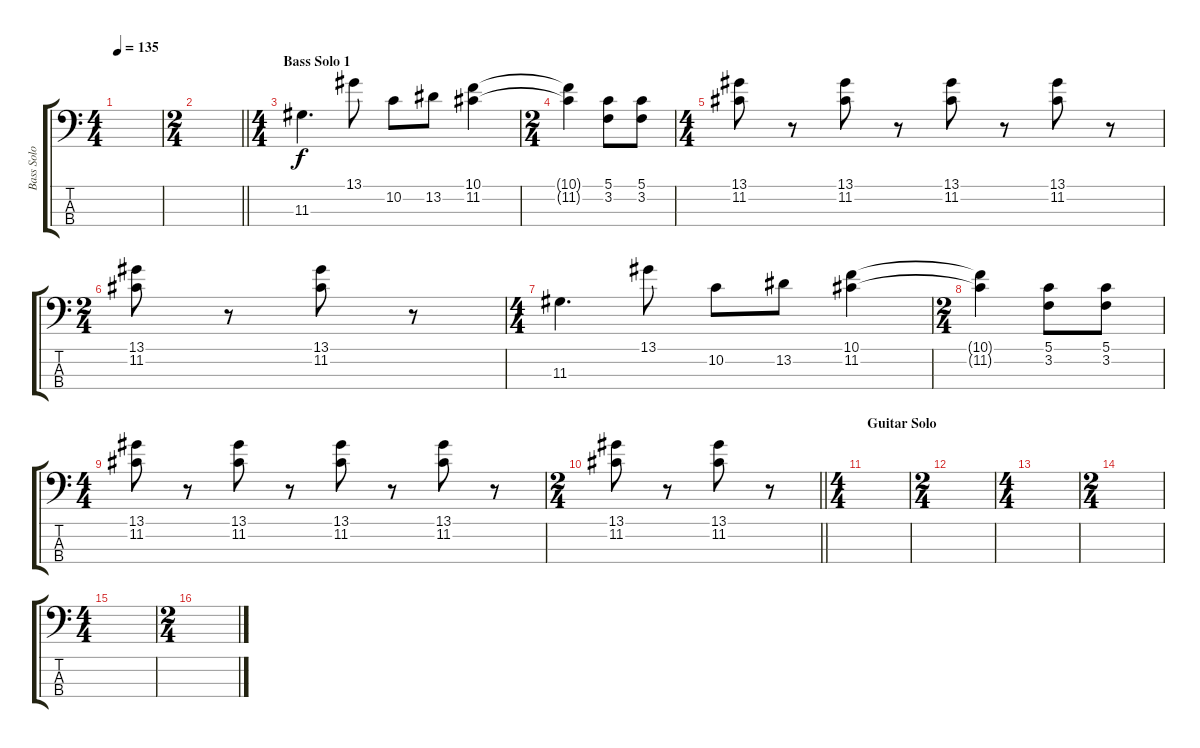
\track ("Bass Solo" "Bass Solo") {instrument slapbass2}
\staff {score tabs}
\tuning (G2 D2 A1 E1) {hide}
\ts (4 4)
\tempo 135
\clef f4
\ks c
|
\ts (2 4)
\barLineRight lightlight
|
\ts (4 4)
\section ("" "Bass Solo 1")
11.3.4{d} 13.1.8 10.2.8 13.2.8 (10.1 11.2).4 |
\ts (2 4)
(10.1{t} 11.2{t}).4 (5.1 3.2).8 (5.1 3.2).8 |
\ts (4 4)
(13.1 11.2).8 r.8 (13.1 11.2).8 r.8 (13.1 11.2).8 r.8 (13.1 11.2).8 r.8 |
\ts (2 4)
(13.1 11.2).8 r.8 (13.1 11.2).8 r.8 |
\ts (4 4)
11.3.4{d} 13.1.8 10.2.8 13.2.8 (10.1 11.2).4 |
\ts (2 4)
(10.1{t} 11.2{t}).4 (5.1 3.2).8 (5.1 3.2).8 |
\ts (4 4)
(13.1 11.2).8 r.8 (13.1 11.2).8 r.8 (13.1 11.2).8 r.8 (13.1 11.2).8 r.8 |
\ts (2 4)
\barLineRight lightlight
(13.1 11.2).8 r.8 (13.1 11.2).8 r.8 |
\ts (4 4)
\section ("" "Guitar Solo")
|
\ts (2 4)
|
\ts (4 4)
|
\ts (2 4)
|
\ts (4 4)
|
\ts (2 4)
